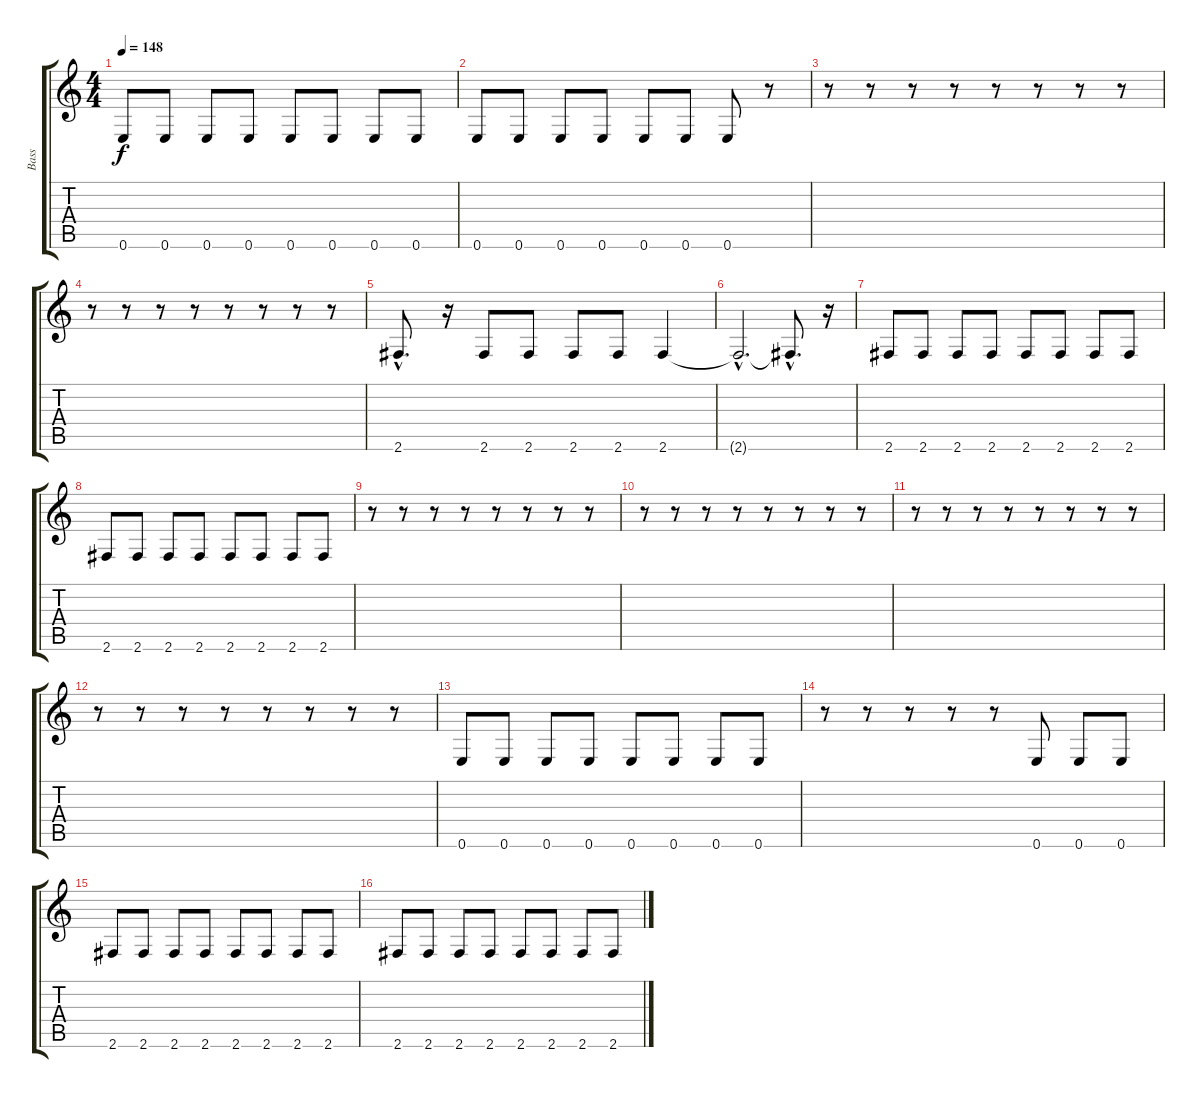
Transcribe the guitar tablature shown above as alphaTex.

\track ("Bass" "Bass") {instrument electricbassfinger}
\staff {score tabs}
\tuning (E4 B3 G3 D3 A2 E2) {hide}
\ts (4 4)
\tempo 148
\clef g2
\ks c
0.6.8{dy f} 0.6.8 0.6.8 0.6.8 0.6.8 0.6.8 0.6.8 0.6.8 |
0.6.8 0.6.8 0.6.8 0.6.8 0.6.8 0.6.8 0.6.8 r.8 |
r.8 r.8 r.8 r.8 r.8 r.8 r.8 r.8 |
r.8 r.8 r.8 r.8 r.8 r.8 r.8 r.8 |
2.6{hac}.8{d} r.16 2.6.8 2.6.8 2.6.8 2.6.8 2.6.4 |
2.6{hac t}.2{d} 2.6{hac t}.8{d} r.16 |
2.6.8 2.6.8 2.6.8 2.6.8 2.6.8 2.6.8 2.6.8 2.6.8 |
2.6.8 2.6.8 2.6.8 2.6.8 2.6.8 2.6.8 2.6.8 2.6.8 |
r.8 r.8 r.8 r.8 r.8 r.8 r.8 r.8 |
r.8 r.8 r.8 r.8 r.8 r.8 r.8 r.8 |
r.8 r.8 r.8 r.8 r.8 r.8 r.8 r.8 |
r.8 r.8 r.8 r.8 r.8 r.8 r.8 r.8 |
0.6.8 0.6.8 0.6.8 0.6.8 0.6.8 0.6.8 0.6.8 0.6.8 |
r.8 r.8 r.8 r.8 r.8 0.6.8 0.6.8 0.6.8 |
2.6.8 2.6.8 2.6.8 2.6.8 2.6.8 2.6.8 2.6.8 2.6.8 |
2.6.8 2.6.8 2.6.8 2.6.8 2.6.8 2.6.8 2.6.8 2.6.8
